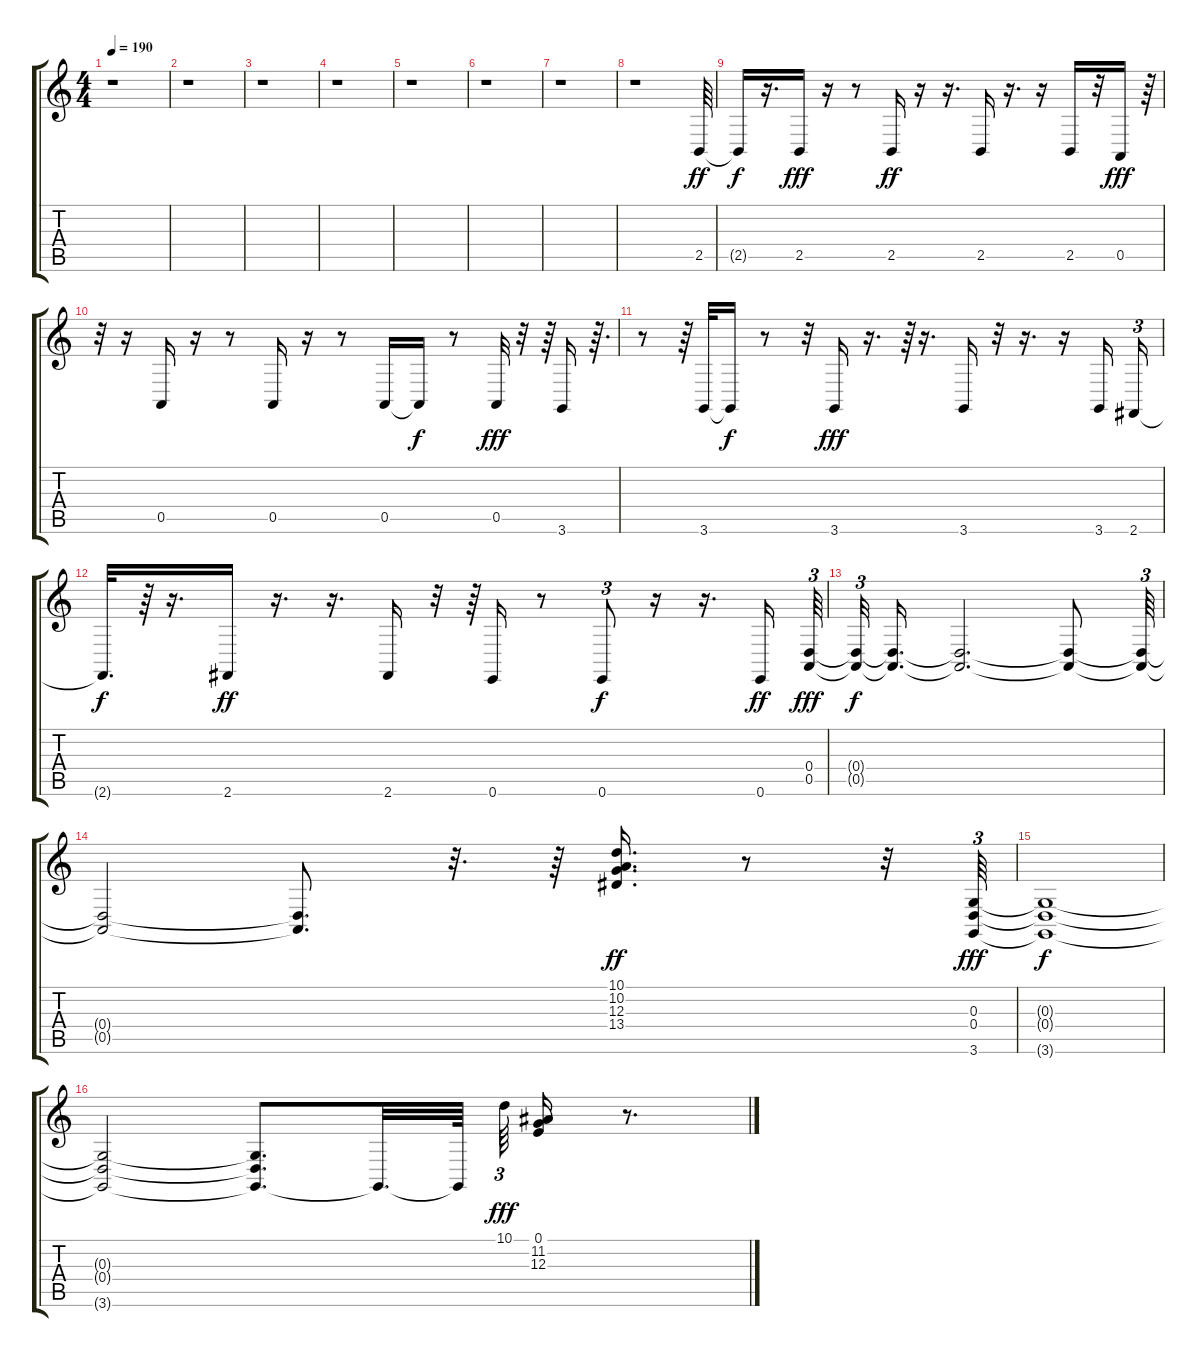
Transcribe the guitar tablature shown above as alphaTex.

\track "" {instrument acousticgrandpiano}
\staff {score tabs}
\tuning (E4 B3 G3 D3 A2 E2) {hide}
\ts (4 4)
\tempo 190
\clef g2
\ks c
r.1{dy fff} |
r.1 |
r.1 |
r.1 |
r.1 |
r.1 |
r.1 |
r.1 2.5.64{dy ff} |
2.5{t}.16{dy f} r.16{d} 2.5.16{dy fff} r.16 r.8 2.5.16{dy ff} r.16 r.16{d} 2.5.16 r.16{d} r.16 2.5.16 r.32 0.5.16{dy fff} r.64 |
r.32 r.16 0.5.16 r.16 r.8 0.5.16 r.16 r.8 0.5.16 0.5{t}.16{dy f} r.8 0.5.32{dy fff} r.32 r.64{tu (3 2)} 3.6.16 r.64{d} |
r.8 r.64 3.6.32 3.6{t}.16{dy f} r.8 r.32 3.6.16{dy fff} r.16{d} r.64{tu (5 4)} r.16{d} 3.6.16 r.32 r.16{d} r.16 3.6.16 2.6.16{tu (3 2)} |
2.6{t}.32{d dy f} r.64 r.16{d} 2.6.16{dy ff} r.16{d} r.16{d} 2.6.16 r.32 r.64{tu (3 2)} 0.6.16 r.8 0.6.8{tu (3 2) dy f} r.16 r.16{d} 0.6.16{dy ff} (0.4 0.5).64{tu (3 2) dy fff} |
(0.4{t} 0.5{t}).32{tu (3 2) dy f} (0.4{t} 0.5{t}).16{d} (0.4{t} 0.5{t}).2{d} (0.4{t} 0.5{t}).8 (0.4{t} 0.5{t}).64{tu (3 2)} |
(0.4{t} 0.5{t}).2 (0.4{t} 0.5{t}).8{d} r.32{d} r.64 (10.1 10.2 12.3 13.4).16{d dy ff} r.8 r.32 (0.3 0.4 3.6).64{tu (3 2) dy fff} |
(0.3{t} 0.4{t} 3.6{t}).1{dy f} |
(0.3{t} 0.4{t} 3.6{t}).2 (0.3{t} 0.4{t} 3.6{t}).8{d} 3.6{t}.32{d} 3.6{t}.64 10.1.64{tu (3 2) dy fff} (0.1 11.2 12.3).16 r.8{d}
